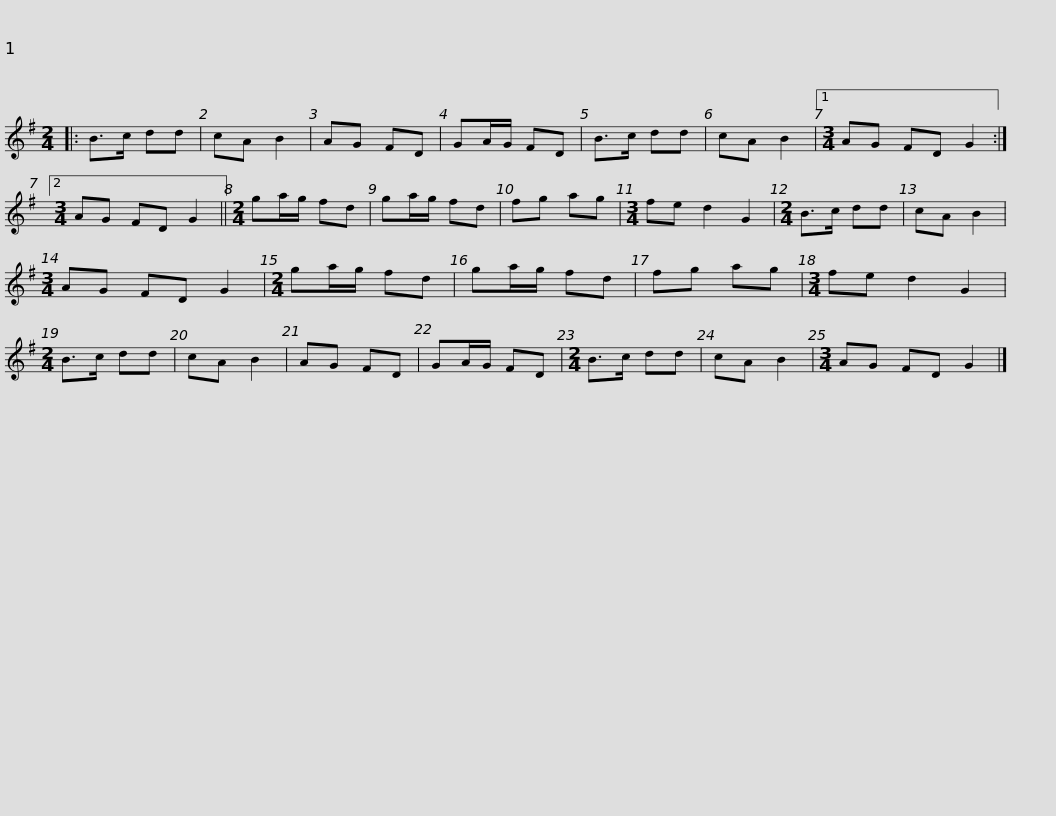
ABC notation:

X:1
L:1/8
M:2/4
I:linebreak $
K:G
V:1 treble
V:1
|: B>c dd | cA B2 | AG FD | GA/G/ FD | B>c dd | %5
 cA B2 |1[M:3/4] AG FD G2 :|2[M:3/4] AG FD G2 ||$[M:2/4] ga/g/ fd | ga/g/ fd | %10
 fg ag |[M:3/4] fe d2 G2 |[M:2/4] B>c dd | cA B2 |[M:3/4] AG FD G2 | %15
[M:2/4] ga/g/ fd |$ ga/g/ fd | fg ag |[M:3/4] fe d2 G2 |[M:2/4] B>c dd | %20
 cA B2 | AG FD | GA/G/ FD |[M:2/4] B>c dd | cA B2 |$ %25
[M:3/4] AG FD G2 |] %26
